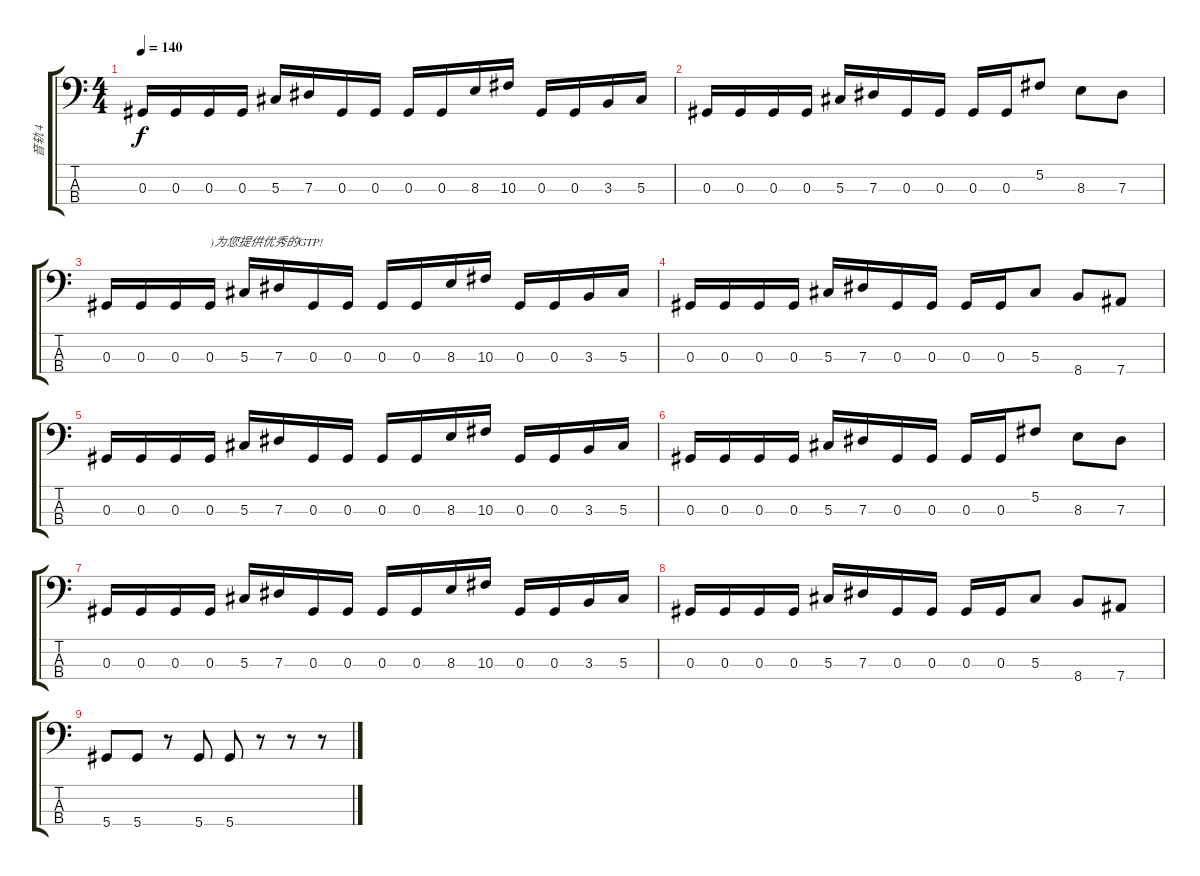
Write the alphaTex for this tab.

\track ("音轨 4" "音轨 4") {instrument electricbasspick}
\staff {score tabs}
\tuning (Gb2 Db2 Ab1 Eb1) {hide}
\ts (4 4)
\tempo 140
\clef f4
\ks c
0.3.16{dy f} 0.3.16 0.3.16 0.3.16 5.3.16 7.3.16 0.3.16 0.3.16 0.3.16 0.3.16 8.3.16 10.3.16 0.3.16 0.3.16 3.3.16 5.3.16 |
0.3.16 0.3.16 0.3.16 0.3.16 5.3.16 7.3.16 0.3.16 0.3.16 0.3.16 0.3.16 5.2.8 8.3.8 7.3.8 |
0.3.16 0.3.16 0.3.16 0.3.16{txt ")为您提供优秀的GTP!"} 5.3.16 7.3.16 0.3.16 0.3.16 0.3.16 0.3.16 8.3.16 10.3.16 0.3.16 0.3.16 3.3.16 5.3.16 |
0.3.16 0.3.16 0.3.16 0.3.16 5.3.16 7.3.16 0.3.16 0.3.16 0.3.16 0.3.16 5.3.8 8.4.8 7.4.8 |
0.3.16 0.3.16 0.3.16 0.3.16 5.3.16 7.3.16 0.3.16 0.3.16 0.3.16 0.3.16 8.3.16 10.3.16 0.3.16 0.3.16 3.3.16 5.3.16 |
0.3.16 0.3.16 0.3.16 0.3.16 5.3.16 7.3.16 0.3.16 0.3.16 0.3.16 0.3.16 5.2.8 8.3.8 7.3.8 |
0.3.16 0.3.16 0.3.16 0.3.16 5.3.16 7.3.16 0.3.16 0.3.16 0.3.16 0.3.16 8.3.16 10.3.16 0.3.16 0.3.16 3.3.16 5.3.16 |
0.3.16 0.3.16 0.3.16 0.3.16 5.3.16 7.3.16 0.3.16 0.3.16 0.3.16 0.3.16 5.3.8 8.4.8 7.4.8 |
5.4.8 5.4.8 r.8 5.4.8 5.4.8 r.8 r.8 r.8
